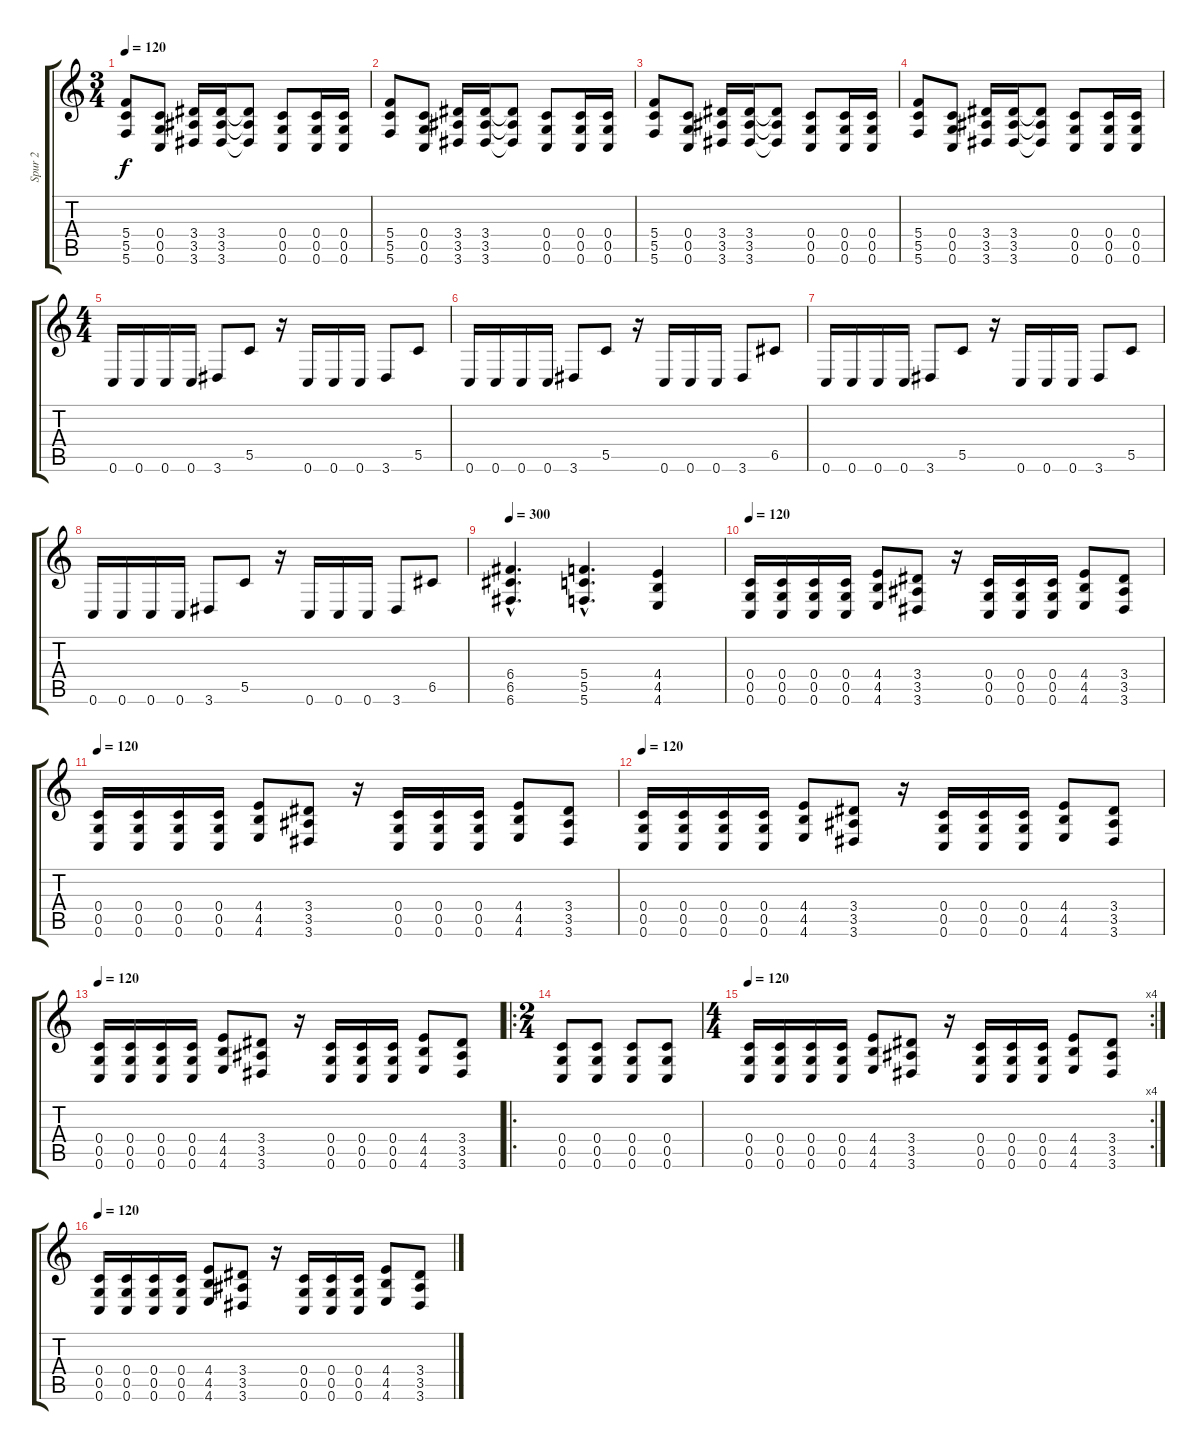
\track ("Spur 2" "Spur 2") {instrument distortionguitar}
\staff {score tabs}
\tuning (D4 A3 F3 C3 G2 C2) {hide}
\ts (3 4)
\tempo 120
\clef g2
\ks c
(5.4 5.5 5.6).8{dy f} (0.4 0.5 0.6).8 (3.4 3.5 3.6).16 (3.4 3.5 3.6).16 (3.4{t} 3.5{t} 3.6{t}).8 (0.4 0.5 0.6).8 (0.4 0.5 0.6).16 (0.4 0.5 0.6).16 |
(5.4 5.5 5.6).8 (0.4 0.5 0.6).8 (3.4 3.5 3.6).16 (3.4 3.5 3.6).16 (3.4{t} 3.5{t} 3.6{t}).8 (0.4 0.5 0.6).8 (0.4 0.5 0.6).16 (0.4 0.5 0.6).16 |
(5.4 5.5 5.6).8 (0.4 0.5 0.6).8 (3.4 3.5 3.6).16 (3.4 3.5 3.6).16 (3.4{t} 3.5{t} 3.6{t}).8 (0.4 0.5 0.6).8 (0.4 0.5 0.6).16 (0.4 0.5 0.6).16 |
(5.4 5.5 5.6).8 (0.4 0.5 0.6).8 (3.4 3.5 3.6).16 (3.4 3.5 3.6).16 (3.4{t} 3.5{t} 3.6{t}).8 (0.4 0.5 0.6).8 (0.4 0.5 0.6).16 (0.4 0.5 0.6).16 |
\ts (4 4)
0.6.16 0.6.16 0.6.16 0.6.16 3.6.8 5.5.8 r.16 0.6.16 0.6.16 0.6.16 3.6.8 5.5.8 |
0.6.16 0.6.16 0.6.16 0.6.16 3.6.8 5.5.8 r.16 0.6.16 0.6.16 0.6.16 3.6.8 6.5.8 |
0.6.16 0.6.16 0.6.16 0.6.16 3.6.8 5.5.8 r.16 0.6.16 0.6.16 0.6.16 3.6.8 5.5.8 |
0.6.16 0.6.16 0.6.16 0.6.16 3.6.8 5.5.8 r.16 0.6.16 0.6.16 0.6.16 3.6.8 6.5.8 |
\tempo 300
(6.4{hac} 6.5{hac} 6.6{hac}).4{d} (5.4{hac} 5.5{hac} 5.6{hac}).4{d} (4.4 4.5 4.6).4 |
\tempo 120
(0.4 0.5 0.6).16 (0.4 0.5 0.6).16 (0.4 0.5 0.6).16 (0.4 0.5 0.6).16 (4.4 4.5 4.6).8 (3.4 3.5 3.6).8 r.16 (0.4 0.5 0.6).16 (0.4 0.5 0.6).16 (0.4 0.5 0.6).16 (4.4 4.5 4.6).8 (3.4 3.5 3.6).8 |
\tempo 120
(0.4 0.5 0.6).16 (0.4 0.5 0.6).16 (0.4 0.5 0.6).16 (0.4 0.5 0.6).16 (4.4 4.5 4.6).8 (3.4 3.5 3.6).8 r.16 (0.4 0.5 0.6).16 (0.4 0.5 0.6).16 (0.4 0.5 0.6).16 (4.4 4.5 4.6).8 (3.4 3.5 3.6).8 |
\tempo 120
(0.4 0.5 0.6).16 (0.4 0.5 0.6).16 (0.4 0.5 0.6).16 (0.4 0.5 0.6).16 (4.4 4.5 4.6).8 (3.4 3.5 3.6).8 r.16 (0.4 0.5 0.6).16 (0.4 0.5 0.6).16 (0.4 0.5 0.6).16 (4.4 4.5 4.6).8 (3.4 3.5 3.6).8 |
\tempo 120
(0.4 0.5 0.6).16 (0.4 0.5 0.6).16 (0.4 0.5 0.6).16 (0.4 0.5 0.6).16 (4.4 4.5 4.6).8 (3.4 3.5 3.6).8 r.16 (0.4 0.5 0.6).16 (0.4 0.5 0.6).16 (0.4 0.5 0.6).16 (4.4 4.5 4.6).8 (3.4 3.5 3.6).8 |
\ro
\ts (2 4)
(0.4 0.5 0.6).8 (0.4 0.5 0.6).8 (0.4 0.5 0.6).8 (0.4 0.5 0.6).8 |
\rc 4
\ts (4 4)
\tempo 120
(0.4 0.5 0.6).16 (0.4 0.5 0.6).16 (0.4 0.5 0.6).16 (0.4 0.5 0.6).16 (4.4 4.5 4.6).8 (3.4 3.5 3.6).8 r.16 (0.4 0.5 0.6).16 (0.4 0.5 0.6).16 (0.4 0.5 0.6).16 (4.4 4.5 4.6).8 (3.4 3.5 3.6).8 |
\tempo 120
(0.4 0.5 0.6).16 (0.4 0.5 0.6).16 (0.4 0.5 0.6).16 (0.4 0.5 0.6).16 (4.4 4.5 4.6).8 (3.4 3.5 3.6).8 r.16 (0.4 0.5 0.6).16 (0.4 0.5 0.6).16 (0.4 0.5 0.6).16 (4.4 4.5 4.6).8 (3.4 3.5 3.6).8
